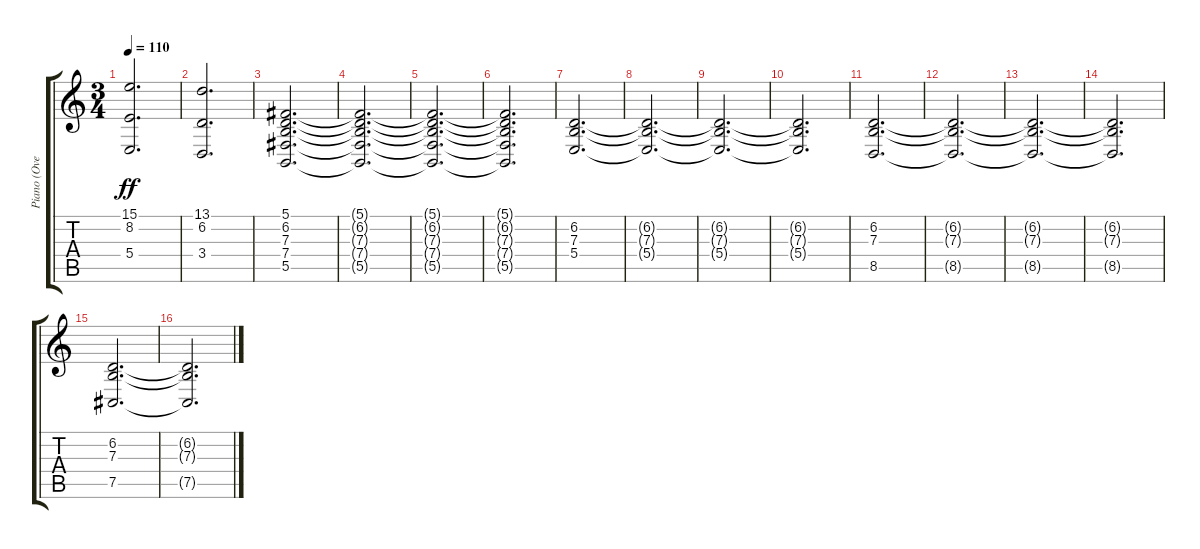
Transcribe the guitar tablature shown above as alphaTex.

\track ("Piano (Overdub)" "Piano (Ove") {instrument brightacousticpiano}
\staff {score tabs}
\tuning (Db4 Ab3 E3 B2 Gb2 B1) {hide}
\ts (3 4)
\tempo 110
\clef g2
\ks c
(15.1 8.2 5.4).2{d dy ff} |
(13.1 6.2 3.4).2{d} |
(5.1 6.2 7.3 7.4 5.5).2{d} |
(5.1{t} 6.2{t} 7.3{t} 7.4{t} 5.5{t}).2{d} |
(5.1{t} 6.2{t} 7.3{t} 7.4{t} 5.5{t}).2{d} |
(5.1{t} 6.2{t} 7.3{t} 7.4{t} 5.5{t}).2{d} |
(6.2 7.3 5.4).2{d} |
(6.2{t} 7.3{t} 5.4{t}).2{d} |
(6.2{t} 7.3{t} 5.4{t}).2{d} |
(6.2{t} 7.3{t} 5.4{t}).2{d} |
(6.2 7.3 8.5).2{d} |
(6.2{t} 7.3{t} 8.5{t}).2{d} |
(6.2{t} 7.3{t} 8.5{t}).2{d} |
(6.2{t} 7.3{t} 8.5{t}).2{d} |
(6.2 7.3 7.5).2{d} |
(6.2{t} 7.3{t} 7.5{t}).2{d}
